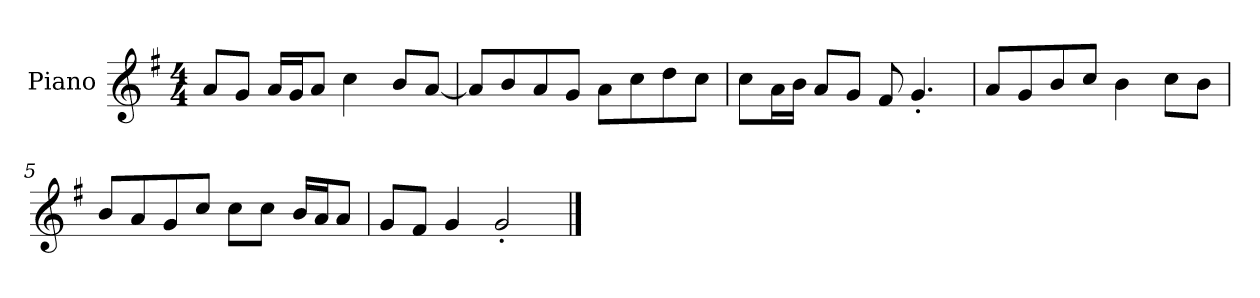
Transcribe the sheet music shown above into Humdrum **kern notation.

**kern
*part1
*staff1
*I"Piano
*I'P-no
*clefG2
*k[f#]
*M4/4
*MM90
=1
8a/L
8g/J
16a/LL
16g/J
8a/J
4cc\
8b/L
[8a/J
=2
8a/L]
8b/
8a/
8g/J
8a\L
8cc\
8dd\
8cc\J
=3
8cc\L
16a\L
16b\JJ
8a/L
8g/J
8f#/
4.g'/
=4
8a/L
8g/
8b/
8cc/J
4b\
8cc\L
8b\J
=5
8b/L
8a/
8g/
8cc/J
8cc\L
8cc\J
16b/LL
16a/J
8a/J
!!LO:LB:g=z
=6
8g/L
8f#/J
4g/
2g'/
==
*-
